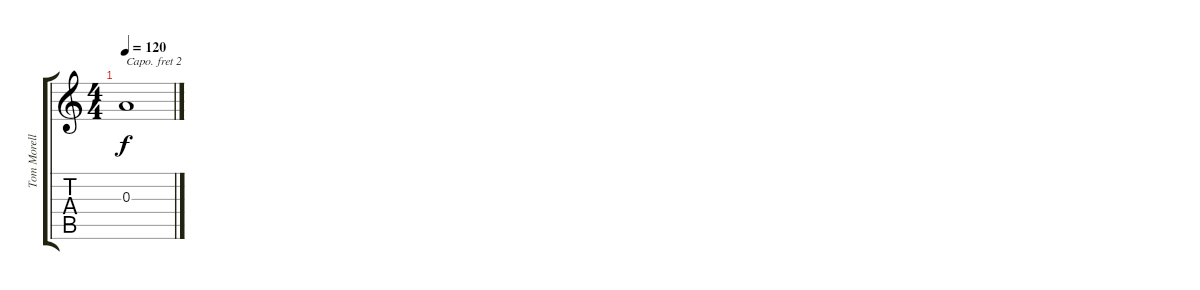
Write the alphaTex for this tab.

\track ("Tom Morello" "Tom Morell") {instrument electricguitarjazz}
\staff {score tabs}
\capo 2
\tuning (E4 B3 G3 D3 A2 E2) {hide}
\ts (4 4)
\tempo 120
\clef g2
\ks c
0.3{t}.1{dy f}
